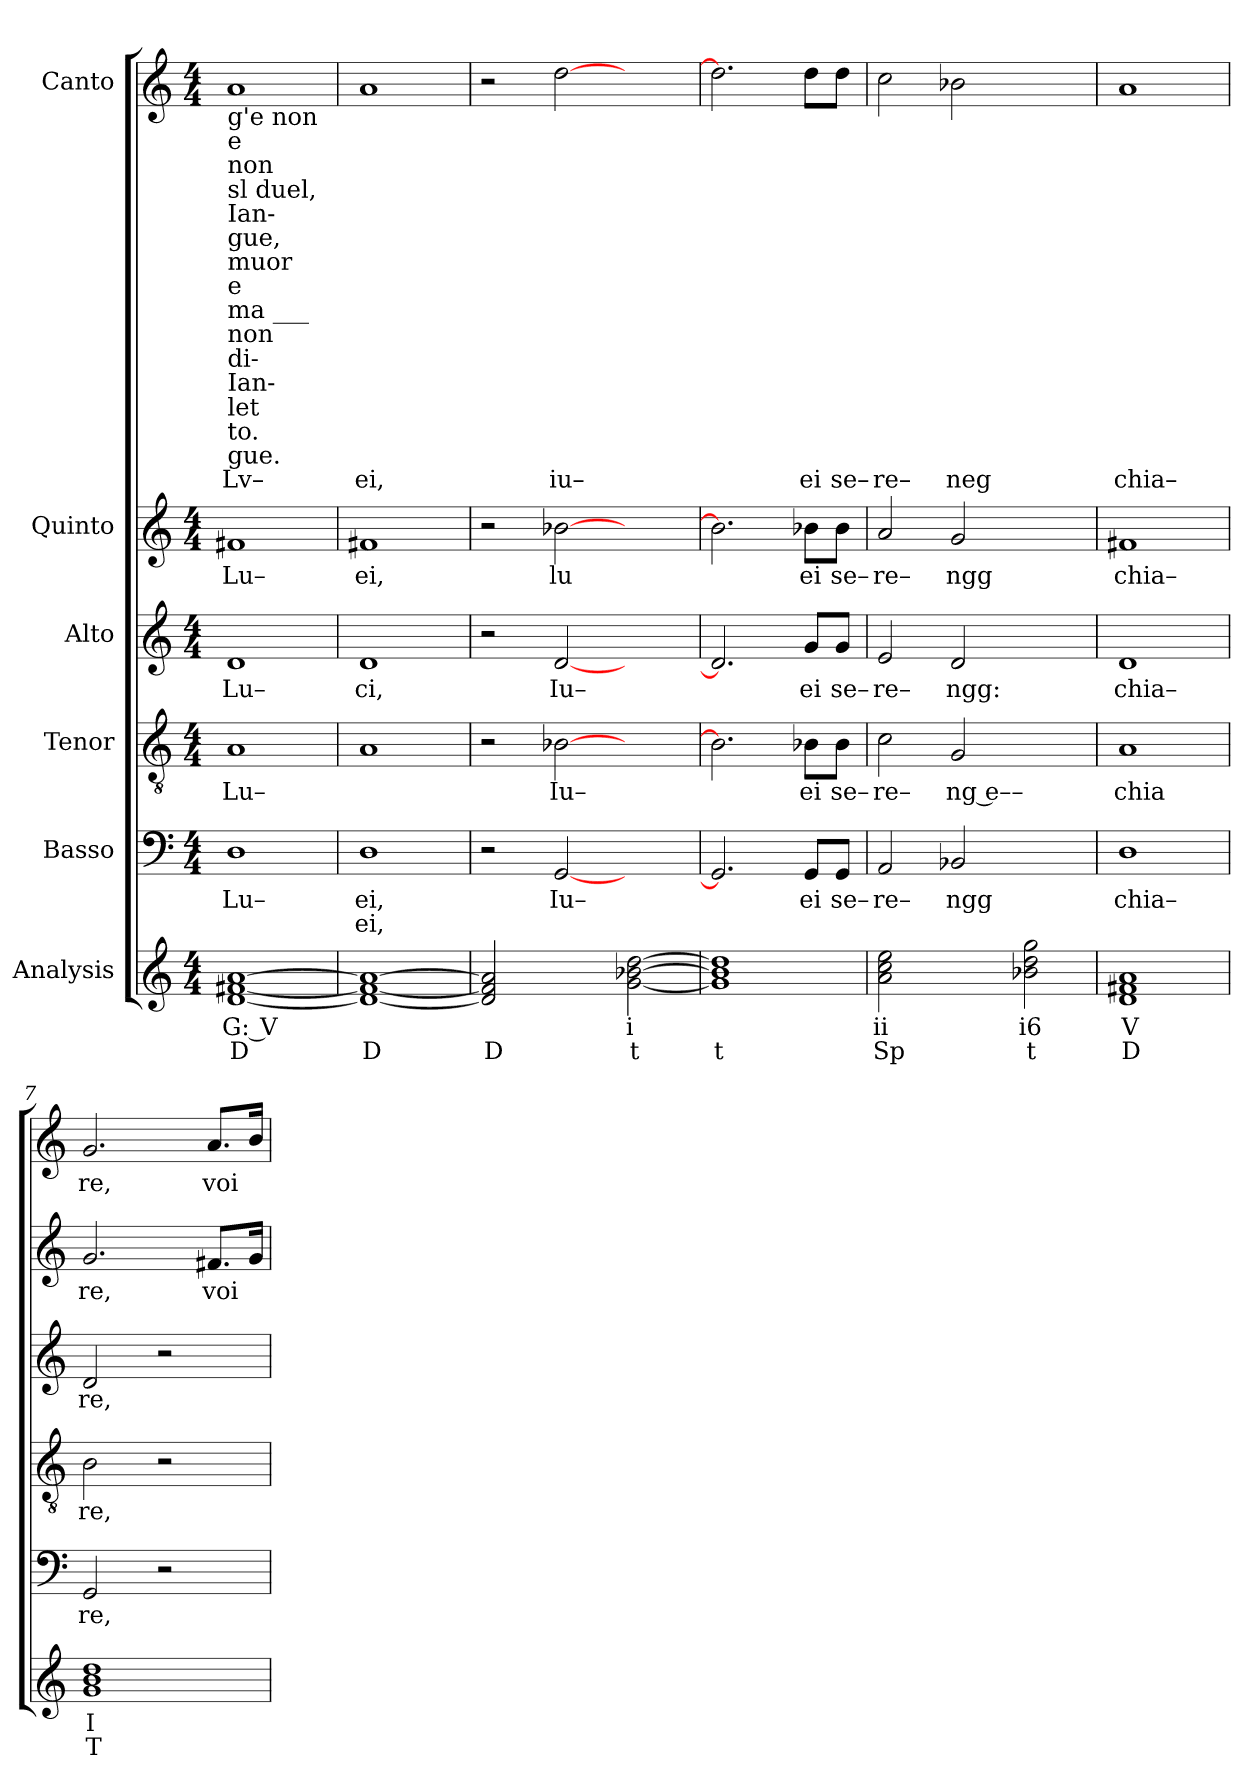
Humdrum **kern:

**kern	**text	**text	**kern	**text	**text	**kern	**text	**kern	**text	**kern	**text	**kern	**text
*part6	*part6	*part6	*part5	*part5	*part5	*part4	*part4	*part3	*part3	*part2	*part2	*part1	*part1
*staff6	*staff6	*staff6	*staff5	*staff5	*staff5	*staff4	*staff4	*staff3	*staff3	*staff2	*staff2	*staff1	*staff1
*I"Analysis	*	*	*I"Basso	*	*	*I"Tenor	*	*I"Alto	*	*I"Quinto	*	*I"Canto	*
*	*	*	*clefF4	*	*	*clefGv2	*	*clefG2	*	*clefG2	*	*clefG2	*
*k[]	*	*	*k[]	*	*	*k[]	*	*k[]	*	*k[]	*	*k[]	*
*M4/4	*	*	*M4/4	*	*	*M4/4	*	*M4/4	*	*M4/4	*	*M4/4	*
*MM120	*	*	*MM120	*	*	*MM120	*	*MM120	*	*MM120	*	*MM120	*
=1	=1	=1	=1	=1	=1	=1	=1	=1	=1	=1	=1	=1	=1
!	!	!	!	!LO:LY:b	!	!	!	!	!	!	!	!	!
!	!	!	!	!	!	!	!LO:LY:b	!	!	!	!	!	!
!	!	!	!	!	!	!	!	!	!LO:LY:b	!	!	!	!
!	!	!	!	!	!	!	!	!	!	!	!LO:LY:b	!	!
!	!	!	!	!	!	!	!	!	!	!	!	!LO:TX:b:t=g'e non	!
!	!	!	!	!	!	!	!	!	!	!	!	!LO:TX:b:t=e	!
!	!	!	!	!	!	!	!	!	!	!	!	!LO:TX:b:t=non	!
!	!	!	!	!	!	!	!	!	!	!	!	!LO:TX:b:t=sl duel,	!
!	!	!	!	!	!	!	!	!	!	!	!	!LO:TX:b:t=Ian-	!
!	!	!	!	!	!	!	!	!	!	!	!	!LO:TX:b:t=gue,	!
!	!	!	!	!	!	!	!	!	!	!	!	!LO:TX:b:t=muor	!
!	!	!	!	!	!	!	!	!	!	!	!	!LO:TX:b:t=e	!
!	!	!	!	!	!	!	!	!	!	!	!	!LO:TX:b:t=ma ___	!
!	!	!	!	!	!	!	!	!	!	!	!	!LO:TX:b:t=non	!
!	!	!	!	!	!	!	!	!	!	!	!	!LO:TX:b:t=di-	!
!	!	!	!	!	!	!	!	!	!	!	!	!LO:TX:b:t=Ian-	!
!	!	!	!	!	!	!	!	!	!	!	!	!LO:TX:b:t=let	!
!	!	!	!	!	!	!	!	!	!	!	!	!LO:TX:b:t=to.	!
!	!	!	!	!	!	!	!	!	!	!	!	!LO:TX:b:t=gue.	!
!	!	!	!	!	!	!	!	!	!	!	!	!	!LO:LY:b
[1d [1f#X [1a	G: V	D	1D	Lu–	.	1A	Lu–	1d	Lu–	1f#X	Lu–	1a	Lv–
=2	=2	=2	=2	=2	=2	=2	=2	=2	=2	=2	=2	=2	=2
!	!	!	!	!LO:LY:b	!LO:LY:b	!	!	!	!	!	!	!	!
!	!	!	!	!	!	!	!	!	!LO:LY:b	!	!	!	!
!	!	!	!	!	!	!	!	!	!	!	!LO:LY:b	!	!
!	!	!	!	!	!	!	!	!	!	!	!	!	!LO:LY:b
1d_ 1f#_ 1a_	.	D	1D	ei,	ei,	1A	.	1d	ci,	1f#X	ei,	1a	ei,
=3	=3	=3	=3	=3	=3	=3	=3	=3	=3	=3	=3	=3	=3
2d] 2f#] 2a]	.	D	2r	.	.	2r	.	2r	.	2r	.	2r	.
!	!	!	!	!LO:LY:b	!	!	!	!	!	!	!	!	!
!	!	!	!	!	!	!	!LO:LY:b	!	!	!	!	!	!
!	!	!	!	!	!	!	!	!	!LO:LY:b	!	!	!	!
!	!	!	!	!	!	!	!	!	!	!	!LO:LY:b	!	!
!	!	!	!	!	!	!	!	!	!	!	!	!	!LO:LY:b
2ryy	.	.	[2GG/	Iu–	.	[2B-X\	Iu–	[2d/	Iu–	[2b-X\	lu	[2dd\	iu–
[2g [2b-X [2dd	i	t	2ryy	.	.	2ryy	.	2ryy	.	2ryy	.	2ryy	.
=4	=4	=4	=4	=4	=4	=4	=4	=4	=4	=4	=4	=4	=4
1g] 1b-] 1dd]	.	t	2.GG/]	.	.	2.B-\]	.	2.d/]	.	2.b-\]	.	2.dd\]	.
!	!	!	!	!LO:LY:b	!	!	!	!	!	!	!	!	!
!	!	!	!	!	!	!	!LO:LY:b	!	!	!	!	!	!
!	!	!	!	!	!	!	!	!	!LO:LY:b	!	!	!	!
!	!	!	!	!	!	!	!	!	!	!	!LO:LY:b	!	!
!	!	!	!	!	!	!	!	!	!	!	!	!	!LO:LY:b
.	.	.	8GG/L	ei	.	8B-X\L	ei	8g/L	ei	8b-X\L	ei	8dd\L	ei
!	!	!	!	!LO:LY:b	!	!	!	!	!	!	!	!	!
!	!	!	!	!	!	!	!LO:LY:b	!	!	!	!	!	!
!	!	!	!	!	!	!	!	!	!LO:LY:b	!	!	!	!
!	!	!	!	!	!	!	!	!	!	!	!LO:LY:b	!	!
!	!	!	!	!	!	!	!	!	!	!	!	!	!LO:LY:b
.	.	.	8GG/J	se–	.	8B-\J	se–	8g/J	se–	8b-\J	se–	8dd\J	se–
=5	=5	=5	=5	=5	=5	=5	=5	=5	=5	=5	=5	=5	=5
!	!	!	!	!LO:LY:b	!	!	!	!	!	!	!	!	!
!	!	!	!	!	!	!	!LO:LY:b	!	!	!	!	!	!
!	!	!	!	!	!	!	!	!	!LO:LY:b	!	!	!	!
!	!	!	!	!	!	!	!	!	!	!	!LO:LY:b	!	!
!	!	!	!	!	!	!	!	!	!	!	!	!	!LO:LY:b
2a 2cc 2ee	ii	Sp	2AA/	re–	.	2c\	re–	2e/	re–	2a/	re–	2cc\	re–
!	!	!	!	!LO:LY:b	!	!	!	!	!	!	!	!	!
!	!	!	!	!	!	!	!LO:LY:b	!	!	!	!	!	!
!	!	!	!	!	!	!	!	!	!LO:LY:b	!	!	!	!
!	!	!	!	!	!	!	!	!	!	!	!LO:LY:b	!	!
!	!	!	!	!	!	!	!	!	!	!	!	!	!LO:LY:b
2ryy	.	.	2BB-X/	ngg	.	2G/	ng e––	2d/	ngg:	2g/	ngg	2b-X\	neg
2b-X 2dd 2gg	i6	t	2ryy	.	.	2ryy	.	2ryy	.	2ryy	.	2ryy	.
=6	=6	=6	=6	=6	=6	=6	=6	=6	=6	=6	=6	=6	=6
!	!	!	!	!LO:LY:b	!	!	!	!	!	!	!	!	!
!	!	!	!	!	!	!	!LO:LY:b	!	!	!	!	!	!
!	!	!	!	!	!	!	!	!	!LO:LY:b	!	!	!	!
!	!	!	!	!	!	!	!	!	!	!	!LO:LY:b	!	!
!	!	!	!	!	!	!	!	!	!	!	!	!	!LO:LY:b
1d 1f#X 1a	V	D	1D	chia–	.	1A	chia	1d	chia–	1f#X	chia–	1a	chia–
=7	=7	=7	=7	=7	=7	=7	=7	=7	=7	=7	=7	=7	=7
!	!	!	!	!LO:LY:b	!	!	!	!	!	!	!	!	!
!	!	!	!	!	!	!	!LO:LY:b	!	!	!	!	!	!
!	!	!	!	!	!	!	!	!	!LO:LY:b	!	!	!	!
!	!	!	!	!	!	!	!	!	!	!	!LO:LY:b	!	!
!	!	!	!	!	!	!	!	!	!	!	!	!	!LO:LY:b
1g 1b 1dd	I	T	2GG/	re,	.	2B\	re,	2d/	re,	2.g/	re,	2.g/	re,
.	.	.	2r	.	.	2r	.	2r	.	.	.	.	.
!	!	!	!	!	!	!	!	!	!	!	!LO:LY:b	!	!
!	!	!	!	!	!	!	!	!	!	!	!	!	!LO:LY:b
.	.	.	.	.	.	.	.	.	.	8.f#X/L	voi	8.a/L	voi
.	.	.	.	.	.	.	.	.	.	16g/Jk	.	16b/Jk	.
=	=	=	=	=	=	=	=	=	=	=	=	=	=
*-	*-	*-	*-	*-	*-	*-	*-	*-	*-	*-	*-	*-	*-
